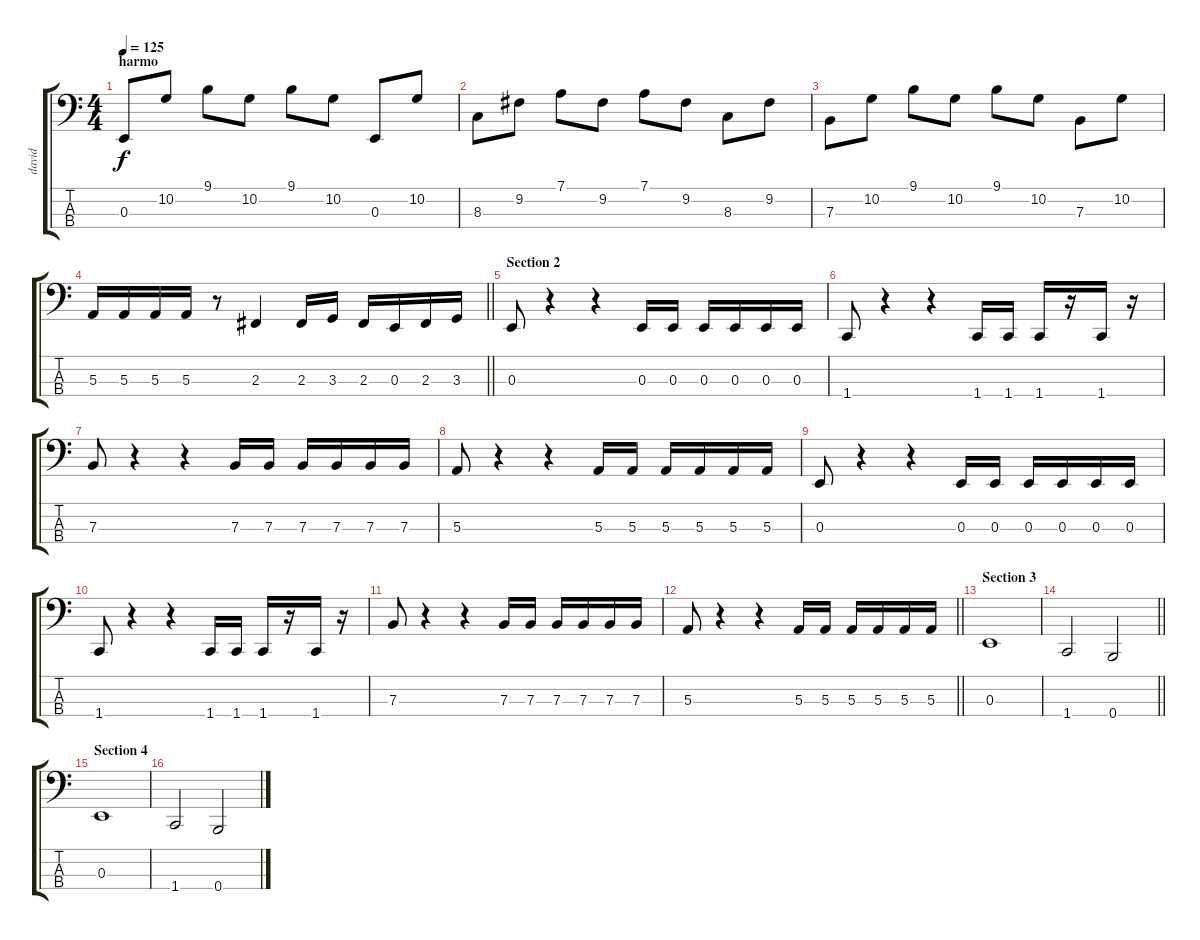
\track ("david" "david") {instrument electricbassfinger}
\staff {score tabs}
\tuning (D2 A1 E1 B0) {hide}
\ts (4 4)
\section ("" "harmo")
\tempo 125
\clef f4
\ks c
0.3.8{dy f} 10.2.8 9.1.8 10.2.8 9.1.8 10.2.8 0.3.8 10.2.8 |
8.3.8 9.2.8 7.1.8 9.2.8 7.1.8 9.2.8 8.3.8 9.2.8 |
7.3.8 10.2.8 9.1.8 10.2.8 9.1.8 10.2.8 7.3.8 10.2.8 |
\barLineRight lightlight
5.3.16 5.3.16 5.3.16 5.3.16 r.8 2.3.4 2.3.16 3.3.16 2.3.16 0.3.16 2.3.16 3.3.16 |
\section ("" "Section 2")
0.3.8 r.4 r.4 0.3.16 0.3.16 0.3.16 0.3.16 0.3.16 0.3.16 |
1.4.8 r.4 r.4 1.4.16 1.4.16 1.4.16 r.16 1.4.16 r.16 |
7.3.8 r.4 r.4 7.3.16 7.3.16 7.3.16 7.3.16 7.3.16 7.3.16 |
5.3.8 r.4 r.4 5.3.16 5.3.16 5.3.16 5.3.16 5.3.16 5.3.16 |
0.3.8 r.4 r.4 0.3.16 0.3.16 0.3.16 0.3.16 0.3.16 0.3.16 |
1.4.8 r.4 r.4 1.4.16 1.4.16 1.4.16 r.16 1.4.16 r.16 |
7.3.8 r.4 r.4 7.3.16 7.3.16 7.3.16 7.3.16 7.3.16 7.3.16 |
\barLineRight lightlight
5.3.8 r.4 r.4 5.3.16 5.3.16 5.3.16 5.3.16 5.3.16 5.3.16 |
\section ("" "Section 3")
0.3.1 |
\barLineRight lightlight
1.4.2 0.4.2 |
\section ("" "Section 4")
0.3.1 |
1.4.2 0.4.2
